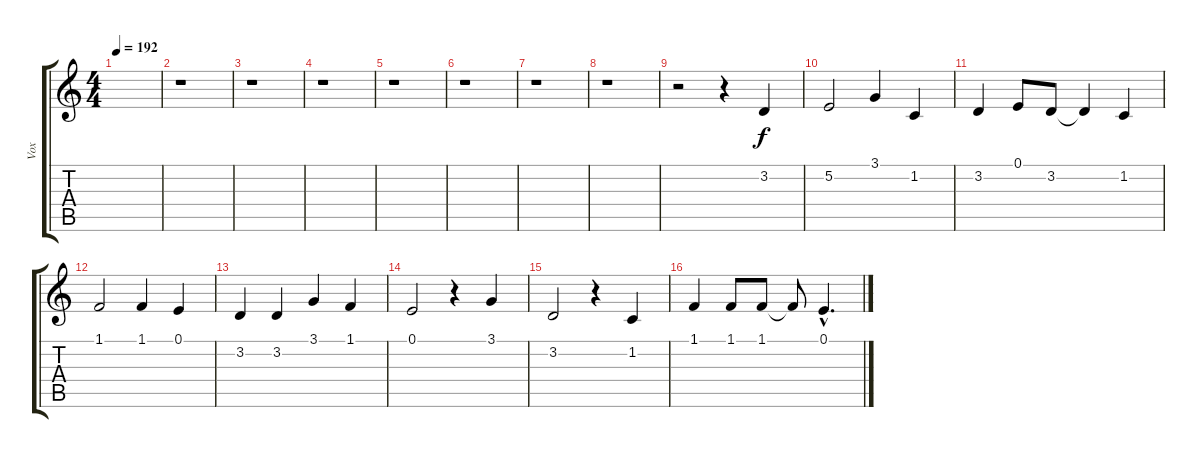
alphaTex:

\track ("Vox" "Vox") {instrument clarinet}
\staff {score tabs}
\tuning (E4 B3 G3 D3 A2 E2) {hide}
\ts (4 4)
\tempo 192
\clef g2
\ks c
|
r.1 |
r.1 |
r.1 |
r.1 |
r.1 |
r.1 |
r.1 |
r.2 r.4 3.2.4 |
5.2.2 3.1.4 1.2.4 |
3.2.4 0.1.8 3.2.8 3.2{t}.4 1.2.4 |
1.1.2 1.1.4 0.1.4 |
3.2.4 3.2.4 3.1.4 1.1.4 |
0.1.2 r.4 3.1.4 |
3.2.2 r.4 1.2.4 |
1.1.4 1.1.8 1.1.8 1.1{t}.8 0.1{hac}.4{d}
